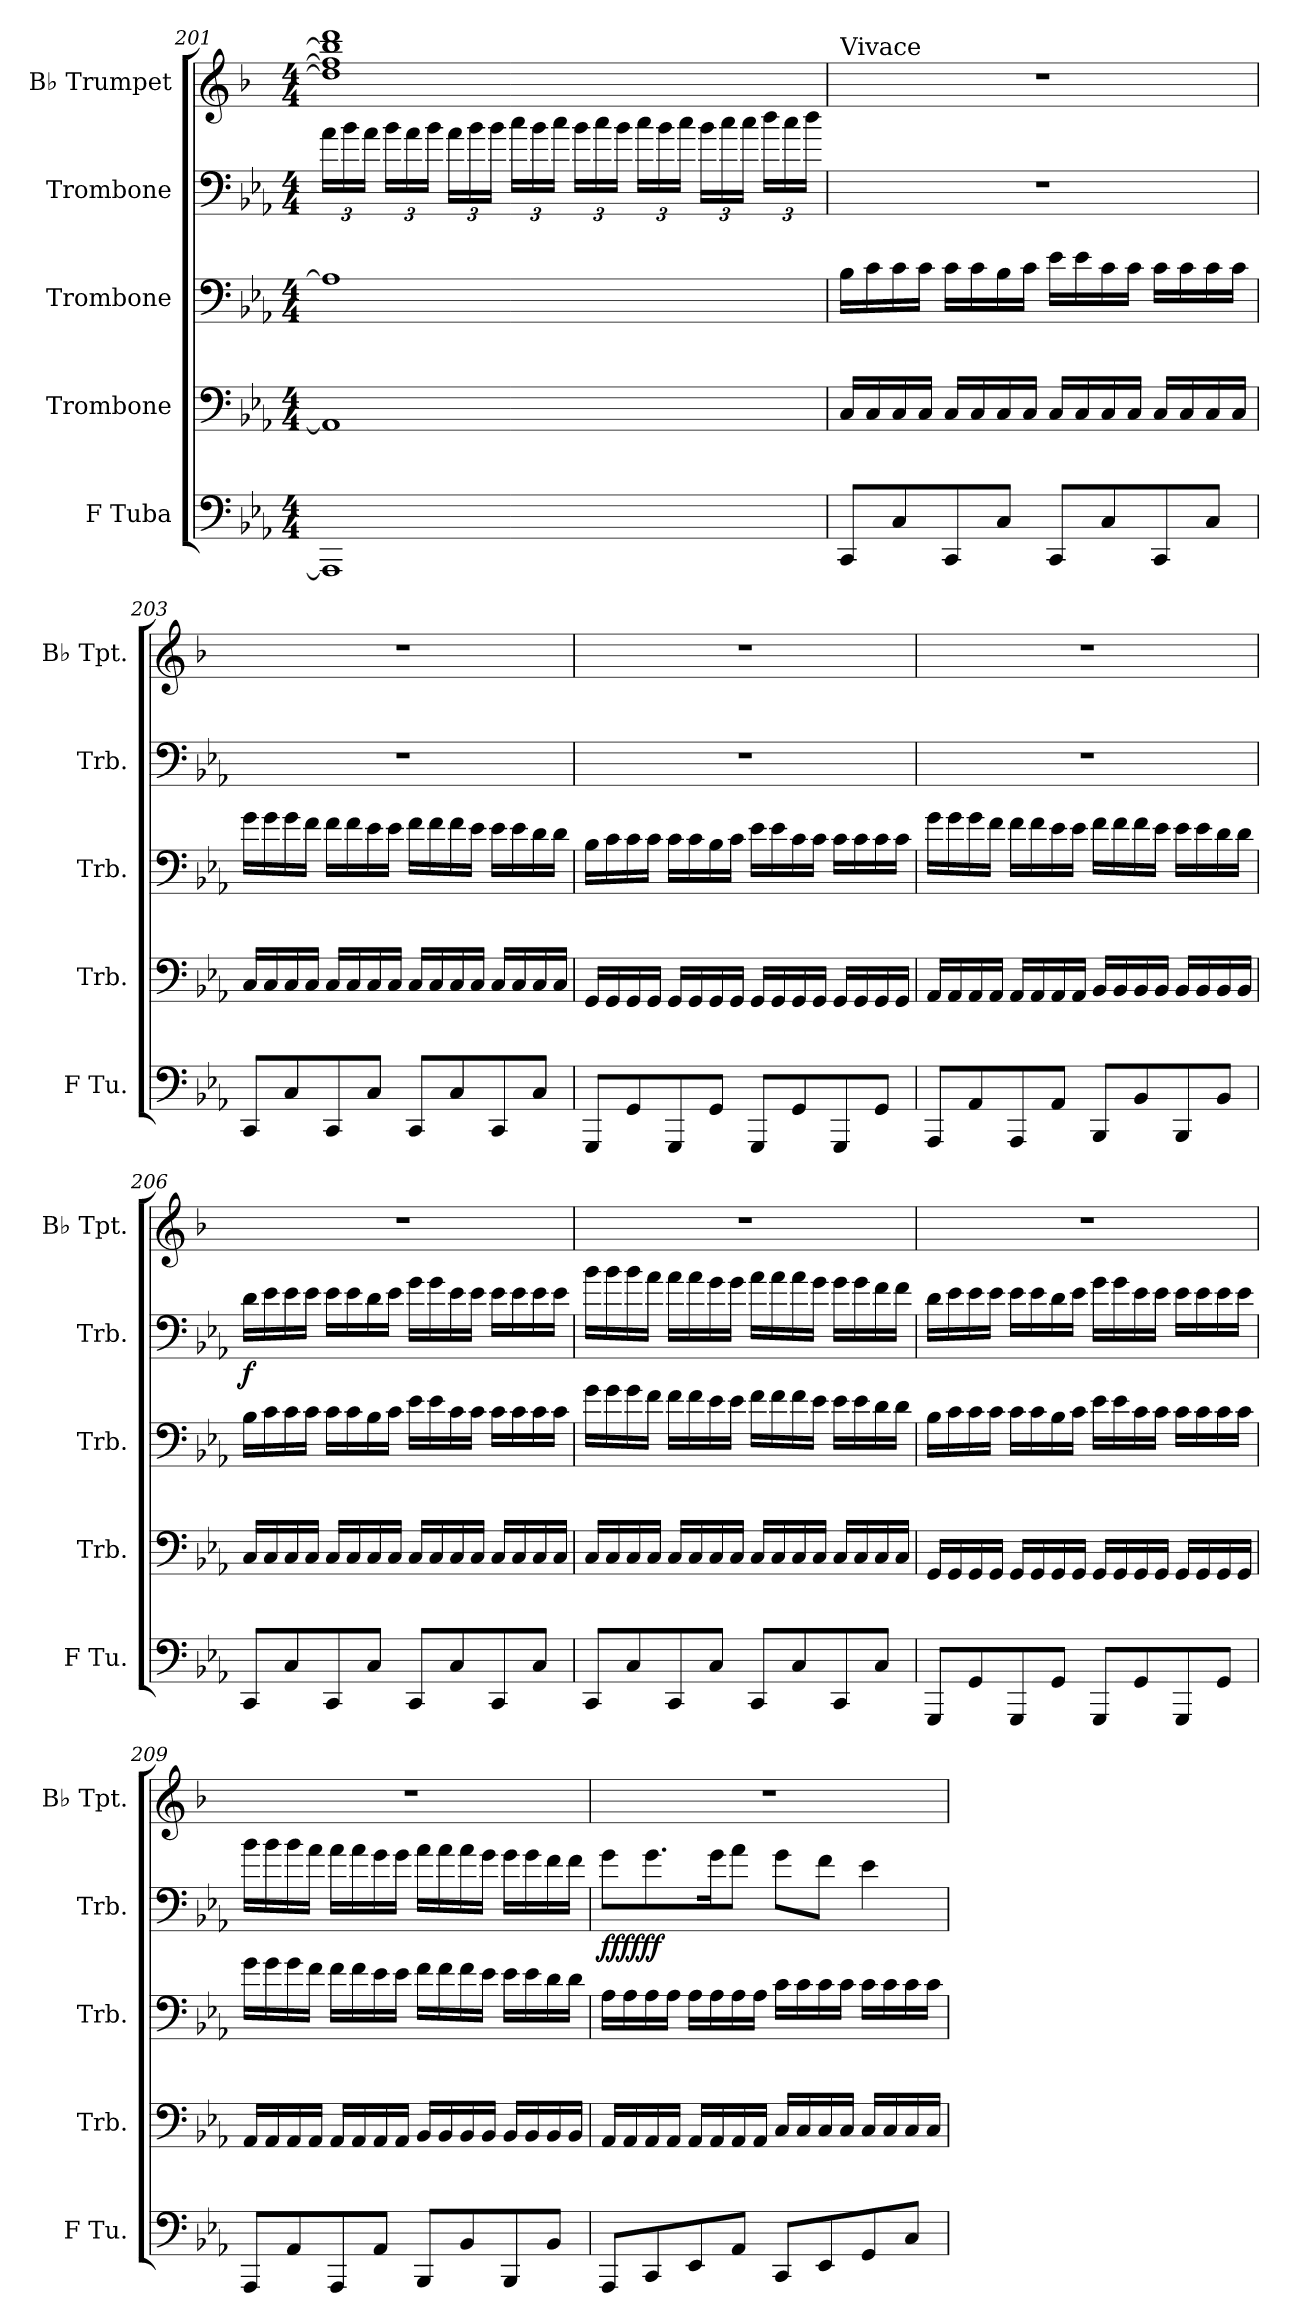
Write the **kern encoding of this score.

**kern	**kern	**kern	**kern	**dynam	**kern
*part5	*part4	*part3	*part2	*part2	*part1
*staff5	*staff4	*staff3	*staff2	*staff2	*staff1
*I"F Tuba	*I"Trombone	*I"Trombone	*I"Trombone	*	*I"B♭ Trumpet
*I'F Tu.	*I'Trb.	*I'Trb.	*I'Trb.	*	*I'B♭ Tpt.
!!LO:PB:g=z
*clefF4	*clefF4	*clefF4	*clefF4	*	*clefG2
*	*	*	*	*	*ITrd1c2
*k[b-e-a-]	*k[b-e-a-]	*k[b-e-a-]	*k[b-e-a-]	*	*k[b-e-a-]
*E-:	*E-:	*E-:	*E-:	*	*E-:
*M4/4	*M4/4	*M4/4	*M4/4	*	*M4/4
*	*	*	*Xbrackettup	*	*
=201	=201	=201	=201	=201	=201
1AAA-]	1AA-]	1A-]	24a-\LL	.	1cc] 1ee-] 1aa-] 1ccc
.	.	.	24b-\	.	.
.	.	.	24a-\JJ	.	.
.	.	.	24b-\LL	.	.
.	.	.	24a-\	.	.
.	.	.	24b-\JJ	.	.
.	.	.	24a-\LL	.	.
.	.	.	24b-\	.	.
.	.	.	24b-\JJ	.	.
.	.	.	24cc\LL	.	.
.	.	.	24b-\	.	.
.	.	.	24cc\JJ	.	.
.	.	.	24b-\LL	.	.
.	.	.	24cc\	.	.
.	.	.	24b-\JJ	.	.
.	.	.	24cc\LL	.	.
.	.	.	24b-\	.	.
.	.	.	24cc\JJ	.	.
.	.	.	24b-\LL	.	.
.	.	.	24cc\	.	.
.	.	.	24cc\JJ	.	.
.	.	.	24dd\LL	.	.
.	.	.	24cc\	.	.
.	.	.	24dd\JJ	.	.
=202	=202	=202	=202	=202	=202
!	!	!	!	!	!LO:TX:a:t=Vivace
8CC/L	16C/LL	16B-\LL	1r	.	1r
.	16C/	16c\	.	.	.
8C/	16C/	16c\	.	.	.
.	16C/JJ	16c\JJ	.	.	.
8CC/	16C/LL	16c\LL	.	.	.
.	16C/	16c\	.	.	.
8C/J	16C/	16B-\	.	.	.
.	16C/JJ	16c\JJ	.	.	.
8CC/L	16C/LL	16e-\LL	.	.	.
.	16C/	16e-\	.	.	.
8C/	16C/	16c\	.	.	.
.	16C/JJ	16c\JJ	.	.	.
8CC/	16C/LL	16c\LL	.	.	.
.	16C/	16c\	.	.	.
8C/J	16C/	16c\	.	.	.
.	16C/JJ	16c\JJ	.	.	.
!!LO:LB:g=z
=203	=203	=203	=203	=203	=203
8CC/L	16C/LL	16g\LL	1r	.	1r
.	16C/	16g\	.	.	.
8C/	16C/	16g\	.	.	.
.	16C/JJ	16f\JJ	.	.	.
8CC/	16C/LL	16f\LL	.	.	.
.	16C/	16f\	.	.	.
8C/J	16C/	16e-\	.	.	.
.	16C/JJ	16e-\JJ	.	.	.
8CC/L	16C/LL	16f\LL	.	.	.
.	16C/	16f\	.	.	.
8C/	16C/	16f\	.	.	.
.	16C/JJ	16e-\JJ	.	.	.
8CC/	16C/LL	16e-\LL	.	.	.
.	16C/	16e-\	.	.	.
8C/J	16C/	16d\	.	.	.
.	16C/JJ	16d\JJ	.	.	.
=204	=204	=204	=204	=204	=204
8GGG/L	16GG/LL	16B-\LL	1r	.	1r
.	16GG/	16c\	.	.	.
8GG/	16GG/	16c\	.	.	.
.	16GG/JJ	16c\JJ	.	.	.
8GGG/	16GG/LL	16c\LL	.	.	.
.	16GG/	16c\	.	.	.
8GG/J	16GG/	16B-\	.	.	.
.	16GG/JJ	16c\JJ	.	.	.
8GGG/L	16GG/LL	16e-\LL	.	.	.
.	16GG/	16e-\	.	.	.
8GG/	16GG/	16c\	.	.	.
.	16GG/JJ	16c\JJ	.	.	.
8GGG/	16GG/LL	16c\LL	.	.	.
.	16GG/	16c\	.	.	.
8GG/J	16GG/	16c\	.	.	.
.	16GG/JJ	16c\JJ	.	.	.
!!LO:PB:g=z
=205	=205	=205	=205	=205	=205
8AAA-/L	16AA-/LL	16g\LL	1r	.	1r
.	16AA-/	16g\	.	.	.
8AA-/	16AA-/	16g\	.	.	.
.	16AA-/JJ	16f\JJ	.	.	.
8AAA-/	16AA-/LL	16f\LL	.	.	.
.	16AA-/	16f\	.	.	.
8AA-/J	16AA-/	16e-\	.	.	.
.	16AA-/JJ	16e-\JJ	.	.	.
8BBB-/L	16BB-/LL	16f\LL	.	.	.
.	16BB-/	16f\	.	.	.
8BB-/	16BB-/	16f\	.	.	.
.	16BB-/JJ	16e-\JJ	.	.	.
8BBB-/	16BB-/LL	16e-\LL	.	.	.
.	16BB-/	16e-\	.	.	.
8BB-/J	16BB-/	16d\	.	.	.
.	16BB-/JJ	16d\JJ	.	.	.
=206	=206	=206	=206	=206	=206
!	!	!	!	!LO:DY:b	!
8CC/L	16C/LL	16B-\LL	16d\LL	f	1r
.	16C/	16c\	16e-\	.	.
8C/	16C/	16c\	16e-\	.	.
.	16C/JJ	16c\JJ	16e-\JJ	.	.
8CC/	16C/LL	16c\LL	16e-\LL	.	.
.	16C/	16c\	16e-\	.	.
8C/J	16C/	16B-\	16d\	.	.
.	16C/JJ	16c\JJ	16e-\JJ	.	.
8CC/L	16C/LL	16e-\LL	16g\LL	.	.
.	16C/	16e-\	16g\	.	.
8C/	16C/	16c\	16e-\	.	.
.	16C/JJ	16c\JJ	16e-\JJ	.	.
8CC/	16C/LL	16c\LL	16e-\LL	.	.
.	16C/	16c\	16e-\	.	.
8C/J	16C/	16c\	16e-\	.	.
.	16C/JJ	16c\JJ	16e-\JJ	.	.
!!LO:LB:g=z
=207	=207	=207	=207	=207	=207
8CC/L	16C/LL	16g\LL	16b-\LL	.	1r
.	16C/	16g\	16b-\	.	.
8C/	16C/	16g\	16b-\	.	.
.	16C/JJ	16f\JJ	16a-\JJ	.	.
8CC/	16C/LL	16f\LL	16a-\LL	.	.
.	16C/	16f\	16a-\	.	.
8C/J	16C/	16e-\	16g\	.	.
.	16C/JJ	16e-\JJ	16g\JJ	.	.
8CC/L	16C/LL	16f\LL	16a-\LL	.	.
.	16C/	16f\	16a-\	.	.
8C/	16C/	16f\	16a-\	.	.
.	16C/JJ	16e-\JJ	16g\JJ	.	.
8CC/	16C/LL	16e-\LL	16g\LL	.	.
.	16C/	16e-\	16g\	.	.
8C/J	16C/	16d\	16f\	.	.
.	16C/JJ	16d\JJ	16f\JJ	.	.
=208	=208	=208	=208	=208	=208
8GGG/L	16GG/LL	16B-\LL	16d\LL	.	1r
.	16GG/	16c\	16e-\	.	.
8GG/	16GG/	16c\	16e-\	.	.
.	16GG/JJ	16c\JJ	16e-\JJ	.	.
8GGG/	16GG/LL	16c\LL	16e-\LL	.	.
.	16GG/	16c\	16e-\	.	.
8GG/J	16GG/	16B-\	16d\	.	.
.	16GG/JJ	16c\JJ	16e-\JJ	.	.
8GGG/L	16GG/LL	16e-\LL	16g\LL	.	.
.	16GG/	16e-\	16g\	.	.
8GG/	16GG/	16c\	16e-\	.	.
.	16GG/JJ	16c\JJ	16e-\JJ	.	.
8GGG/	16GG/LL	16c\LL	16e-\LL	.	.
.	16GG/	16c\	16e-\	.	.
8GG/J	16GG/	16c\	16e-\	.	.
.	16GG/JJ	16c\JJ	16e-\JJ	.	.
!!LO:PB:g=z
=209	=209	=209	=209	=209	=209
8AAA-/L	16AA-/LL	16g\LL	16b-\LL	.	1r
.	16AA-/	16g\	16b-\	.	.
8AA-/	16AA-/	16g\	16b-\	.	.
.	16AA-/JJ	16f\JJ	16a-\JJ	.	.
8AAA-/	16AA-/LL	16f\LL	16a-\LL	.	.
.	16AA-/	16f\	16a-\	.	.
8AA-/J	16AA-/	16e-\	16g\	.	.
.	16AA-/JJ	16e-\JJ	16g\JJ	.	.
8BBB-/L	16BB-/LL	16f\LL	16a-\LL	.	.
.	16BB-/	16f\	16a-\	.	.
8BB-/	16BB-/	16f\	16a-\	.	.
.	16BB-/JJ	16e-\JJ	16g\JJ	.	.
8BBB-/	16BB-/LL	16e-\LL	16g\LL	.	.
.	16BB-/	16e-\	16g\	.	.
8BB-/J	16BB-/	16d\	16f\	.	.
.	16BB-/JJ	16d\JJ	16f\JJ	.	.
=210	=210	=210	=210	=210	=210
!	!	!	!	!LO:DY:b	!
8AAA-/L	16AA-/LL	16A-\LL	8g\L	ffffff	1r
.	16AA-/	16A-\	.	.	.
8CC/	16AA-/	16A-\	8.g\	.	.
.	16AA-/JJ	16A-\JJ	.	.	.
8EE-/	16AA-/LL	16A-\LL	.	.	.
.	16AA-/	16A-\	16g\K	.	.
8AA-/J	16AA-/	16A-\	8a-\J	.	.
.	16AA-/JJ	16A-\JJ	.	.	.
8CC/L	16C/LL	16c\LL	8g\L	.	.
.	16C/	16c\	.	.	.
8EE-/	16C/	16c\	8f\J	.	.
.	16C/JJ	16c\JJ	.	.	.
8GG/	16C/LL	16c\LL	4e-\	.	.
.	16C/	16c\	.	.	.
8C/J	16C/	16c\	.	.	.
.	16C/JJ	16c\JJ	.	.	.
=	=	=	=	=	=
*-	*-	*-	*-	*-	*-
